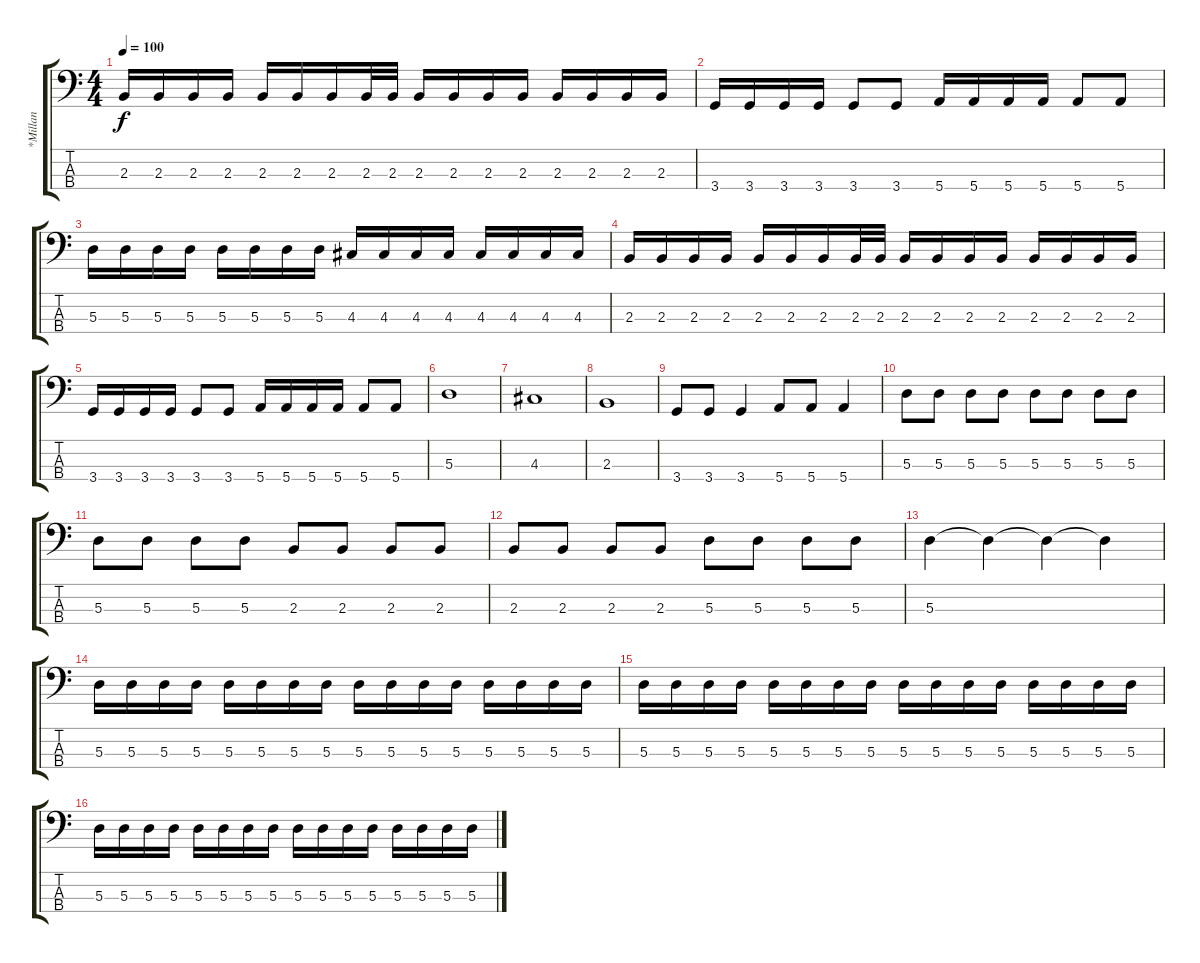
\track ("*Millan" "*Millan") {instrument electricbasspick}
\staff {score tabs}
\tuning (G2 D2 A1 E1) {hide}
\ts (4 4)
\tempo 100
\clef f4
\ks c
2.3.16{dy f} 2.3.16 2.3.16 2.3.16 2.3.16 2.3.16 2.3.16 2.3.32 2.3.32 2.3.16 2.3.16 2.3.16 2.3.16 2.3.16 2.3.16 2.3.16 2.3.16 |
3.4.16 3.4.16 3.4.16 3.4.16 3.4.8 3.4.8 5.4.16 5.4.16 5.4.16 5.4.16 5.4.8 5.4.8 |
5.3.16 5.3.16 5.3.16 5.3.16 5.3.16 5.3.16 5.3.16 5.3.16 4.3.16 4.3.16 4.3.16 4.3.16 4.3.16 4.3.16 4.3.16 4.3.16 |
2.3.16 2.3.16 2.3.16 2.3.16 2.3.16 2.3.16 2.3.16 2.3.32 2.3.32 2.3.16 2.3.16 2.3.16 2.3.16 2.3.16 2.3.16 2.3.16 2.3.16 |
3.4.16 3.4.16 3.4.16 3.4.16 3.4.8 3.4.8 5.4.16 5.4.16 5.4.16 5.4.16 5.4.8 5.4.8 |
5.3.1 |
4.3.1 |
2.3.1 |
3.4.8 3.4.8 3.4.4 5.4.8 5.4.8 5.4.4 |
5.3.8 5.3.8 5.3.8 5.3.8 5.3.8 5.3.8 5.3.8 5.3.8 |
5.3.8 5.3.8 5.3.8 5.3.8 2.3.8 2.3.8 2.3.8 2.3.8 |
2.3.8 2.3.8 2.3.8 2.3.8 5.3.8 5.3.8 5.3.8 5.3.8 |
5.3.4 5.3{t}.4 5.3{t}.4 5.3{t}.4 |
5.3.16{volume 12} 5.3.16 5.3.16 5.3.16 5.3.16 5.3.16 5.3.16 5.3.16 5.3.16 5.3.16 5.3.16 5.3.16 5.3.16 5.3.16 5.3.16 5.3.16 |
5.3.16 5.3.16 5.3.16 5.3.16 5.3.16 5.3.16 5.3.16 5.3.16 5.3.16 5.3.16 5.3.16 5.3.16 5.3.16 5.3.16 5.3.16 5.3.16 |
5.3.16 5.3.16 5.3.16 5.3.16 5.3.16 5.3.16 5.3.16 5.3.16 5.3.16 5.3.16 5.3.16 5.3.16 5.3.16 5.3.16 5.3.16 5.3.16
